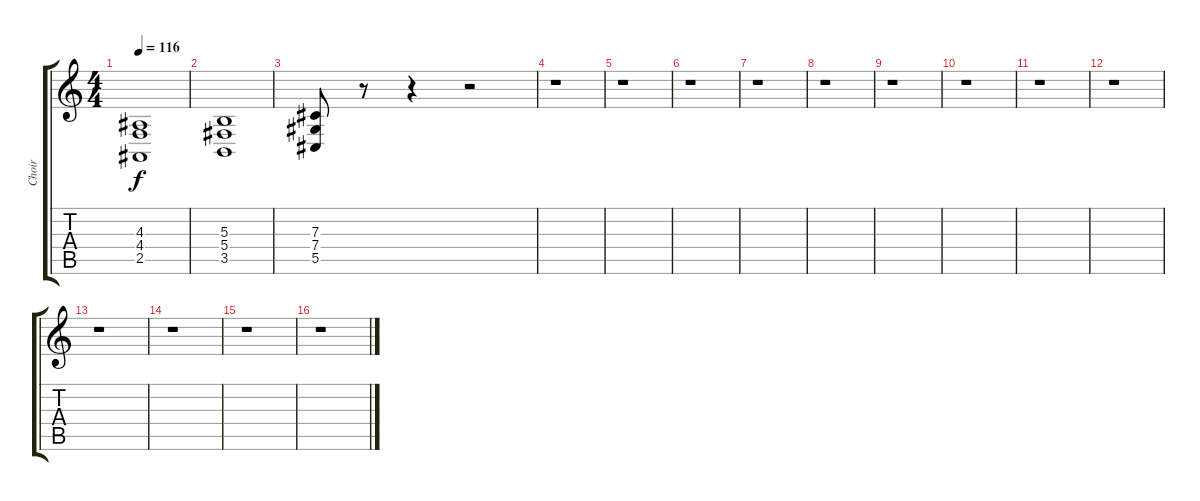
\track ("Choir" "Choir") {instrument pad4choir}
\staff {score tabs}
\tuning (Eb4 Bb3 Gb3 Db3 Ab2 Eb2) {hide}
\ts (4 4)
\tempo 116
\clef g2
\ks c
(4.3 4.4 2.5).1{dy f} |
(5.3 5.4 3.5).1 |
(7.3 7.4 5.5).8 r.8 r.4 r.2 |
r.1 |
r.1 |
r.1 |
r.1 |
r.1 |
r.1 |
r.1 |
r.1 |
r.1 |
r.1 |
r.1 |
r.1 |
r.1
